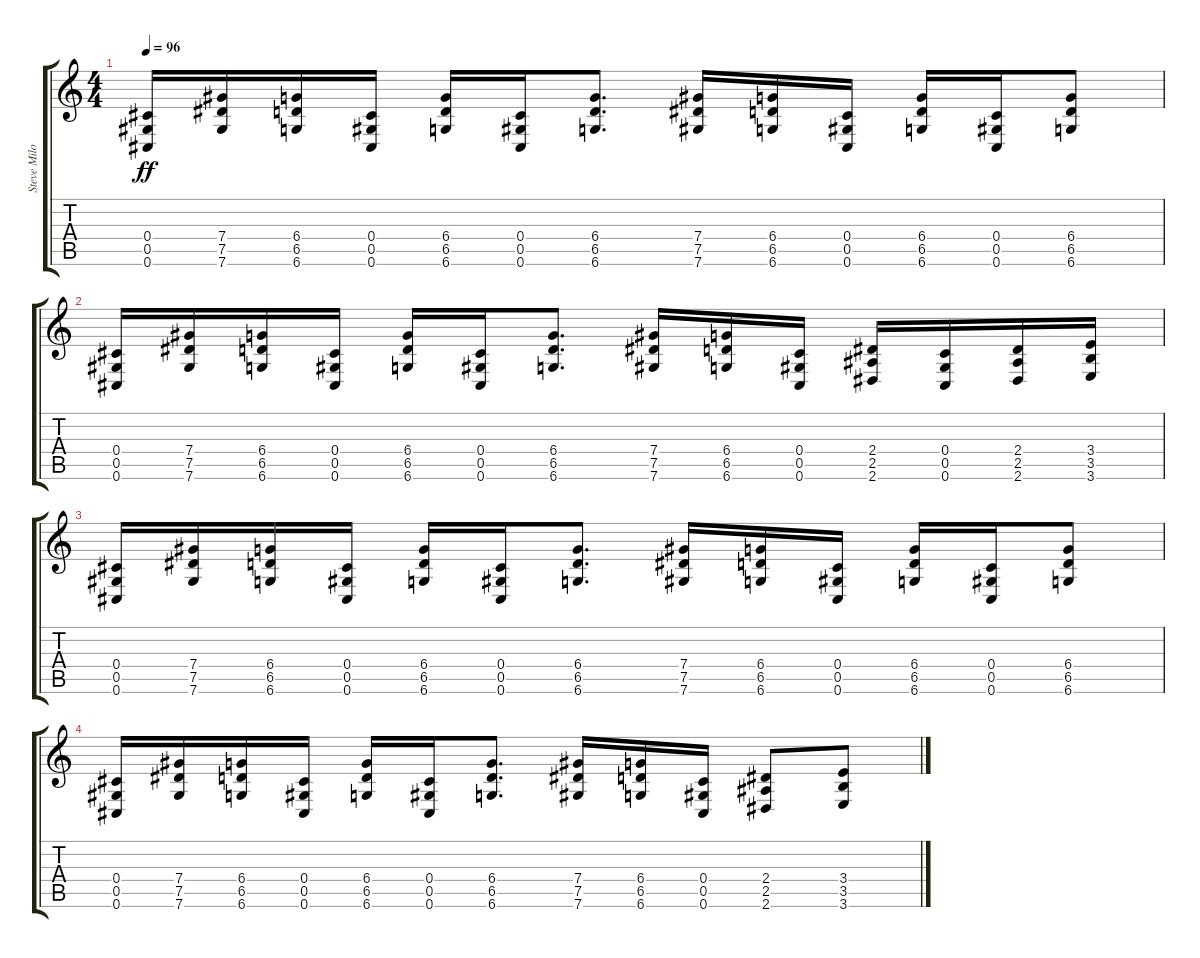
\track ("Steve Miloszewski" "Steve Milo") {instrument distortionguitar}
\staff {score tabs}
\tuning (Eb4 Bb3 Gb3 Db3 Ab2 Db2) {hide}
\ts (4 4)
\tempo 96
\clef g2
\ks c
(0.4 0.5 0.6).16{dy ff} (7.4 7.5 7.6).16 (6.4 6.5 6.6).16 (0.4 0.5 0.6).16 (6.4 6.5 6.6).16 (0.4 0.5 0.6).16 (6.4 6.5 6.6).8{d} (7.4 7.5 7.6).16 (6.4 6.5 6.6).16 (0.4 0.5 0.6).16 (6.4 6.5 6.6).16 (0.4 0.5 0.6).16 (6.4 6.5 6.6).8 |
(0.4 0.5 0.6).16 (7.4 7.5 7.6).16 (6.4 6.5 6.6).16 (0.4 0.5 0.6).16 (6.4 6.5 6.6).16 (0.4 0.5 0.6).16 (6.4 6.5 6.6).8{d} (7.4 7.5 7.6).16 (6.4 6.5 6.6).16 (0.4 0.5 0.6).16 (2.4 2.5 2.6).16 (0.4 0.5 0.6).16 (2.4 2.5 2.6).16 (3.4 3.5 3.6).16 |
(0.4 0.5 0.6).16 (7.4 7.5 7.6).16 (6.4 6.5 6.6).16 (0.4 0.5 0.6).16 (6.4 6.5 6.6).16 (0.4 0.5 0.6).16 (6.4 6.5 6.6).8{d} (7.4 7.5 7.6).16 (6.4 6.5 6.6).16 (0.4 0.5 0.6).16 (6.4 6.5 6.6).16 (0.4 0.5 0.6).16 (6.4 6.5 6.6).8 |
(0.4 0.5 0.6).16 (7.4 7.5 7.6).16 (6.4 6.5 6.6).16 (0.4 0.5 0.6).16 (6.4 6.5 6.6).16 (0.4 0.5 0.6).16 (6.4 6.5 6.6).8{d} (7.4 7.5 7.6).16 (6.4 6.5 6.6).16 (0.4 0.5 0.6).16 (2.4 2.5 2.6).8 (3.4 3.5 3.6).8
